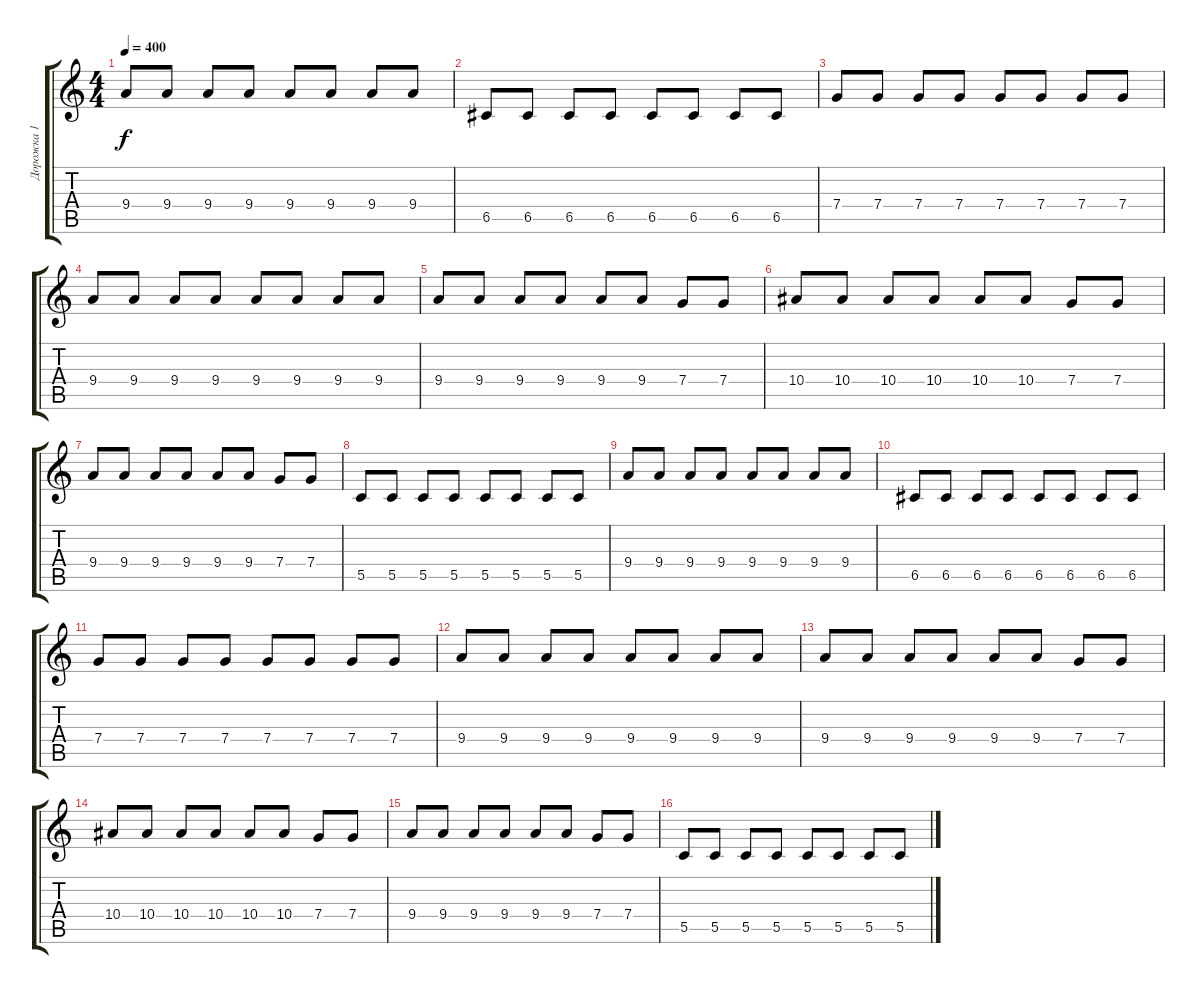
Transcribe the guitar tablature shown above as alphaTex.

\track ("Дорожка 1" "Дорожка 1") {instrument overdrivenguitar}
\staff {score tabs}
\tuning (D4 A3 F3 C3 G2 D2) {hide}
\ts (4 4)
\tempo 400
\clef g2
\ks c
9.4.8{dy f} 9.4.8 9.4.8 9.4.8 9.4.8 9.4.8 9.4.8 9.4.8 |
6.5.8 6.5.8 6.5.8 6.5.8 6.5.8 6.5.8 6.5.8 6.5.8 |
7.4.8 7.4.8 7.4.8 7.4.8 7.4.8 7.4.8 7.4.8 7.4.8 |
9.4.8 9.4.8 9.4.8 9.4.8 9.4.8 9.4.8 9.4.8 9.4.8 |
9.4.8 9.4.8 9.4.8 9.4.8 9.4.8 9.4.8 7.4.8 7.4.8 |
10.4.8 10.4.8 10.4.8 10.4.8 10.4.8 10.4.8 7.4.8 7.4.8 |
9.4.8 9.4.8 9.4.8 9.4.8 9.4.8 9.4.8 7.4.8 7.4.8 |
5.5.8 5.5.8 5.5.8 5.5.8 5.5.8 5.5.8 5.5.8 5.5.8 |
9.4.8 9.4.8 9.4.8 9.4.8 9.4.8 9.4.8 9.4.8 9.4.8 |
6.5.8 6.5.8 6.5.8 6.5.8 6.5.8 6.5.8 6.5.8 6.5.8 |
7.4.8 7.4.8 7.4.8 7.4.8 7.4.8 7.4.8 7.4.8 7.4.8 |
9.4.8 9.4.8 9.4.8 9.4.8 9.4.8 9.4.8 9.4.8 9.4.8 |
9.4.8 9.4.8 9.4.8 9.4.8 9.4.8 9.4.8 7.4.8 7.4.8 |
10.4.8 10.4.8 10.4.8 10.4.8 10.4.8 10.4.8 7.4.8 7.4.8 |
9.4.8 9.4.8 9.4.8 9.4.8 9.4.8 9.4.8 7.4.8 7.4.8 |
5.5.8 5.5.8 5.5.8 5.5.8 5.5.8 5.5.8 5.5.8 5.5.8
